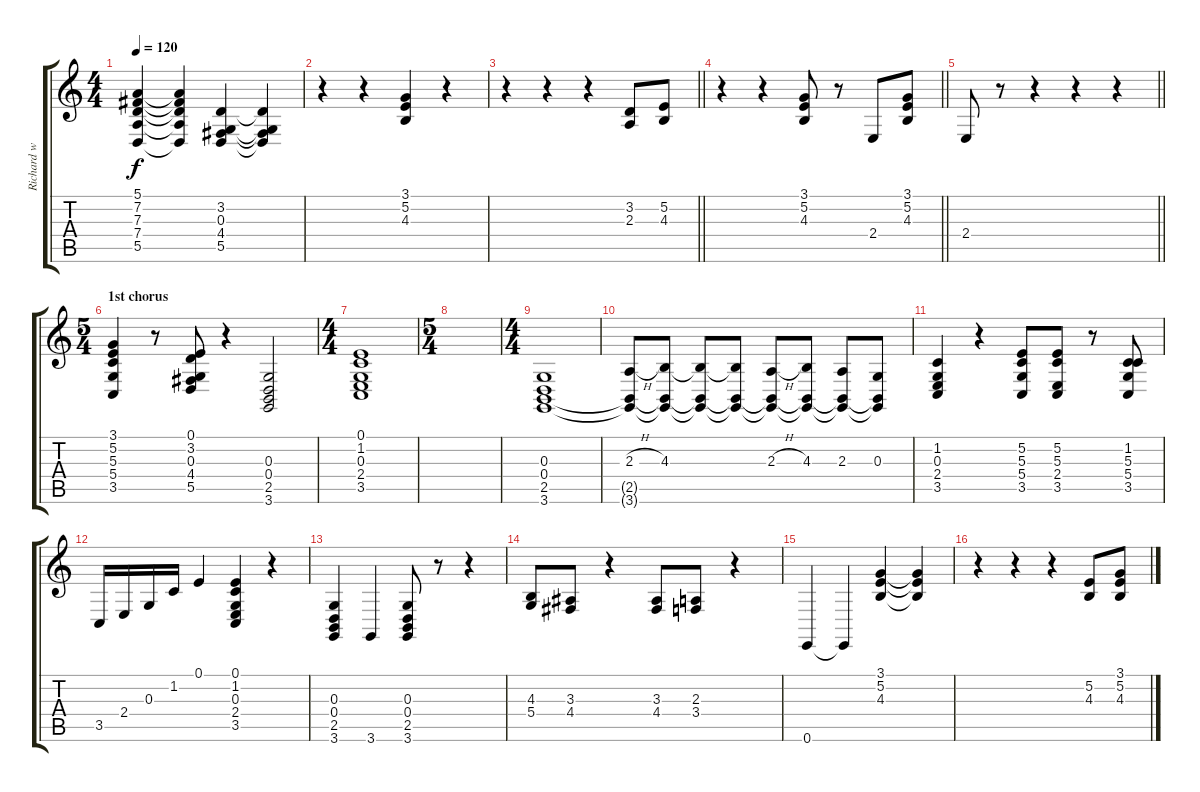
\track ("Richard w" "Richard w") {instrument electricpiano1}
\staff {score tabs}
\tuning (E4 B3 G3 D3 A2 E2) {hide}
\ts (4 4)
\tempo 120
\clef g2
\ks c
(5.1 7.2 7.3 7.4 5.5).4{dy f} (5.1{t} 7.2{t} 7.3{t} 7.4{t} 5.5{t}).4 (3.2 0.3 4.4 5.5).4 (3.2{t} 0.3{t} 4.4{t} 5.5{t}).4 |
r.4 r.4 (3.1 5.2 4.3).4 r.4 |
\barLineRight lightlight
r.4 r.4 r.4 (3.2 2.3).8 (5.2 4.3).8 |
\barLineRight lightlight
r.4 r.4 (3.1 5.2 4.3).8 r.8 2.4.8 (3.1 5.2 4.3).8 |
\barLineRight lightlight
2.4.8 r.8 r.4 r.4 r.4 |
\ts (5 4)
\section ("" "1st chorus")
(3.1 5.2 5.3 5.4 3.5).4 r.8 (0.1 3.2 0.3 4.4 5.5).8 r.4 (0.3 0.4 2.5 3.6).2 |
\ts (4 4)
(0.1 1.2 0.3 2.4 3.5).1 |
\ts (5 4)
|
\ts (4 4)
(0.3 0.4 2.5 3.6).1 |
(2.3{h} 2.5{t} 3.6{t}).8 (4.3 2.5{t} 3.6{t}).8 (4.3{t} 2.5{t} 3.6{t}).8 (4.3{t} 2.5{t} 3.6{t}).8 (2.3{h} 2.5{t} 3.6{t}).8 (4.3 2.5{t} 3.6{t}).8 (2.3 2.5{t} 3.6{t}).8 (0.3 2.5{t} 3.6{t}).8 |
(1.2 0.3 2.4 3.5).4 r.4 (5.2 5.3 5.4 3.5).8 (5.2 5.3 2.4 3.5).8 r.8 (1.2 5.3 5.4 3.5).8 |
3.5.16 2.4.16 0.3.16 1.2.16 0.1.4 (0.1 1.2 0.3 2.4 3.5).4 r.4 |
(0.3 0.4 2.5 3.6).4 3.6.4 (0.3 0.4 2.5 3.6).8 r.8 r.4 |
(4.3 5.4).8 (3.3 4.4).8 r.4 (3.3 4.4).8 (2.3 3.4).8 r.4 |
0.6.4 0.6{t}.4 (3.1 5.2 4.3).4 (3.1{t} 5.2{t} 4.3{t}).4 |
r.4 r.4 r.4 (5.2 4.3).8 (3.1 5.2 4.3).8
